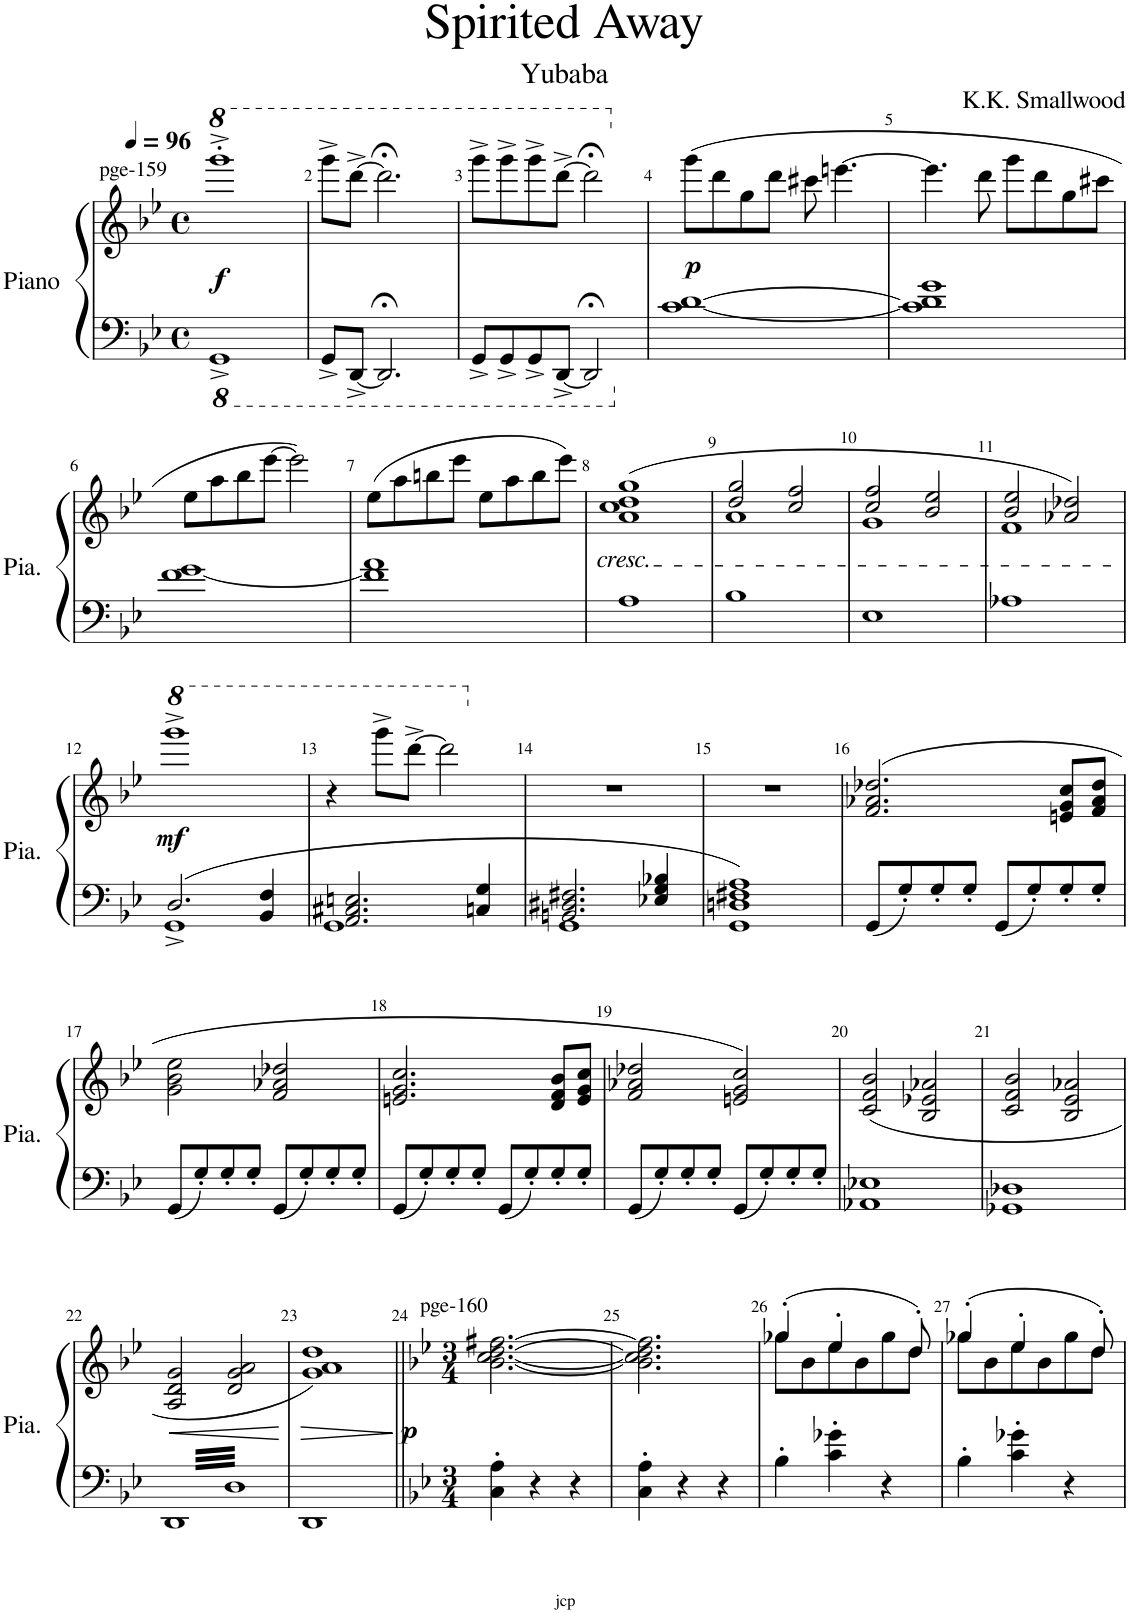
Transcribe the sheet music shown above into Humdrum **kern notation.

**kern	**kern	**dynam
*part1	*part1	*part1
*staff2	*staff1	*staff1/2
*I"Piano	*	*
*I'Pia.	*	*
*clefF4	*clefG2	*
*k[b-e-]	*k[b-e-]	*
*M4/4	*M4/4	*
*met(c)	*met(c)	*
*MM96	*MM96	*
*8ba	*	*
*	*8va	*
=1	=1	=1
!	!LO:TX:a:t=pge-159	!
!	!	!LO:DY:b
1GGG^	1gggg'^	f
=2	=2	=2
8GGG^/L	8gggg^\L	.
[8DDD^/J	[8dddd^\J	.
2.DDD;</]	2.dddd;<\]	.
=3	=3	=3
8GGG^/L	8gggg^\L	.
8GGG^/	8gggg^\	.
8GGG^/	8gggg^\	.
[8DDD^/J	[8dddd^\J	.
2DDD;</]	2dddd;<\]	.
=4	=4	=4
*X8ba	*	*
*	*X8va	*
!	!	!LO:DY:b
[1c [1d	(8ggg\L	p
.	8ddd\	.
.	8gg\	.
.	8ddd\J	.
.	8ccc#X\	.
.	[4.eeen\	.
=5	=5	=5
1c] 1d] 1g	4.eee\]	.
.	8ddd\	.
.	8ggg\L	.
.	8ddd\	.
.	8gg\	.
.	8ccc#X\J	.
!!LO:LB:g=z
=6	=6	=6
[1f 1g	8ee-\L	.
.	8aa\	.
.	8bb-\	.
.	[8eee-\J	.
.	2eee-\])	.
=7	=7	=7
1f] 1a	(8ee-\L	.
.	8aa\	.
.	8bbn\	.
.	8eee-\J	.
.	8ee-\L	.
.	8aa\	.
.	8bb\	.
.	8eee-\J)	.
=8	=8	=8
!	!LO:TX:b:i:t=cresc.	!
1A	(1a 1cc 1dd 1gg	.
=9	=9	=9
*	*^	*
1B-	2dd/ 2gg/	1a	.
.	2cc/ 2ff/	.	.
=10	=10	=10	=10
1E-	2cc/ 2ff/	1g	.
.	2b-/ 2ee-/	.	.
=11	=11	=11	=11
1A-X	2b-/ 2ee-/	1f	.
.	2a-X/ 2dd-X/)	.	.
*	*v	*v	*
!!LO:LB:g=z
=12	=12	=12
*^	*	*
*	*	*8va	*
!	!	!	!LO:DY:b
2.D/	1GG^	1gggg^	mf
4BB-/ 4F/	.	.	.
=13	=13	=13	=13
2.AA/ 2.C#X/ 2.En/	1GG	4r	.
.	.	8gggg^\L	.
.	.	[8dddd^\J	.
.	.	2dddd\]	.
4Cn/ 4G/	.	.	.
=14	=14	=14	=14
*	*	*X8va	*
2.BBn/ 2.D#X/ 2.F#X/	1GG	1r	.
4E-X/ 4G/ 4B-X/	.	.	.
=15	=15	=15	=15
1Dn 1F#X 1A	1GG	1r	.
*v	*v	*	*
=16	=16	=16
8GG/L	(2.f/ 2.a-X/ 2.dd-X/	.
8G'/	.	.
8G'/	.	.
8G'/J	.	.
8GG/L	.	.
8G'/	.	.
8G'/	8en/ 8g/ 8cc/L	.
8G'/J	8f/ 8a-/ 8dd-/J	.
!!LO:LB:g=z
=17	=17	=17
8GG/L	2g\ 2b-\ 2ee-\	.
8G'/	.	.
8G'/	.	.
8G'/J	.	.
8GG/L	2f/ 2a-X/ 2dd-X/	.
8G'/	.	.
8G'/	.	.
8G'/J	.	.
=18	=18	=18
8GG/L	2.en/ 2.g/ 2.cc/	.
8G'/	.	.
8G'/	.	.
8G'/J	.	.
8GG/L	.	.
8G'/	.	.
8G'/	8d/ 8f/ 8b-/L	.
8G'/J	8e/ 8g/ 8cc/J	.
=19	=19	=19
8GG/L	2f/ 2a-X/ 2dd-X/	.
8G'/	.	.
8G'/	.	.
8G'/J	.	.
8GG/L	2en/ 2g/ 2cc/)	.
8G'/	.	.
8G'/	.	.
8G'/J	.	.
=20	=20	=20
1AA-X 1E-X	(2c/ 2f/ 2b-/	.
.	2B-/ 2e-X/ 2a-X/	.
=21	=21	=21
1GG-X 1D-X	2c/ 2f/ 2b-/	.
.	2B-/ 2e-/ 2a-X/	.
!!LO:LB:g=z
=22	=22	=22
!	!	!LO:HP:b
3.DD	2A/ 2d/ 2g/	<
3.D	2d/ 2g/ 2a/	.
.	.	[
=23	=23	=23
!	!	!LO:HP:b
1DD	1g 1a 1dd)	>
.	.	]
=24||	=24||	=24||
*k[b-e-]	*k[b-e-]	*
*M3/4	*M3/4	*
!	!LO:TX:a:t=pge-160	!
!	!	!LO:DY:b
4C\' 4A\'	[2.b-\ [2.cc\ [2.dd\ [2.ff#X\	p
4r	.	.
4r	.	.
=25	=25	=25
4C\' 4A\'	2.b-\] 2.cc\] 2.dd\] 2.ff#\]	.
4r	.	.
4r	.	.
=26	=26	=26
*	*^	*
4B-'\	(4gg-X'/	8gg-\L	.
.	.	8b-\	.
4c\' 4g-X\'	4ee-'/	8ee-\	.
.	.	8b-\	.
4r	8ryy	8gg-\	.
.	8dd'/)	8dd\J	.
=27	=27	=27	=27
4B-'\	(4gg-X'/	8gg-\L	.
.	.	8b-\	.
4c\' 4g-X\'	4ee-'/	8ee-\	.
.	.	8b-\	.
4r	8ryy	8gg-\	.
.	8dd'/)	8dd\J	.
*	*v	*v	*
=	=	=
*-	*-	*-
